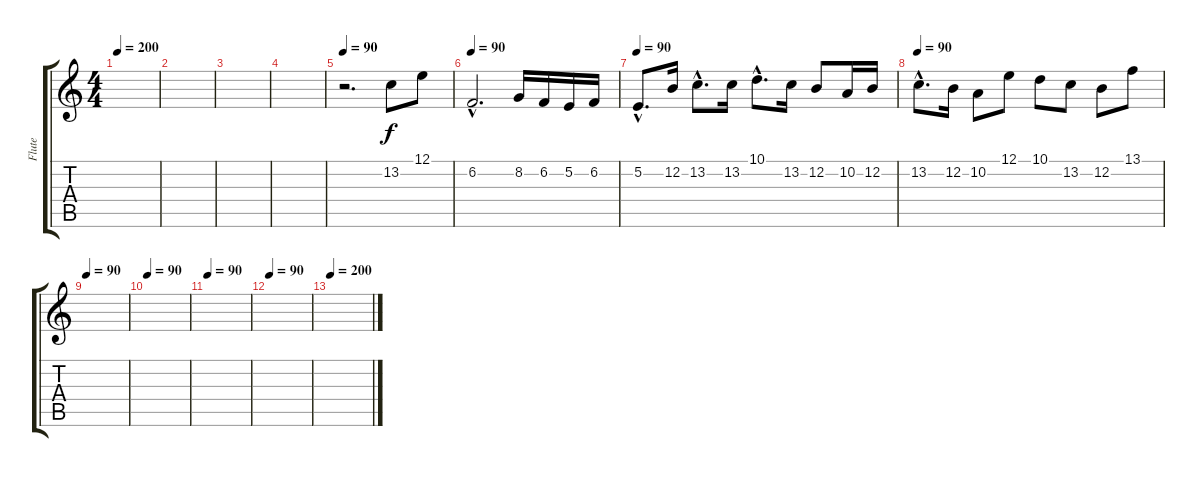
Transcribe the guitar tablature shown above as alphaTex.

\track ("Flute" "Flute") {instrument flute}
\staff {score tabs}
\tuning (E4 B3 G3 D3 A2 E2) {hide}
\ts (4 4)
\tempo 200
\clef g2
\ks c
|
|
|
|
\tempo 90
r.2{d} 13.2.8 12.1.8 |
\tempo 90
6.2{hac}.2{d} 8.2.16 6.2.16 5.2.16 6.2.16 |
\tempo 90
5.2{hac}.8{d} 12.2.16 13.2{hac}.8{d} 13.2.16 10.1{hac}.8{d} 13.2.16 12.2.8 10.2.16 12.2.16 |
\tempo 90
13.2{hac}.8{d} 12.2.16 10.2.8 12.1.8 10.1.8 13.2.8 12.2.8 13.1.8 |
\tempo 90
|
\tempo 90
|
\tempo 90
|
\tempo 90
|
\tempo 200
